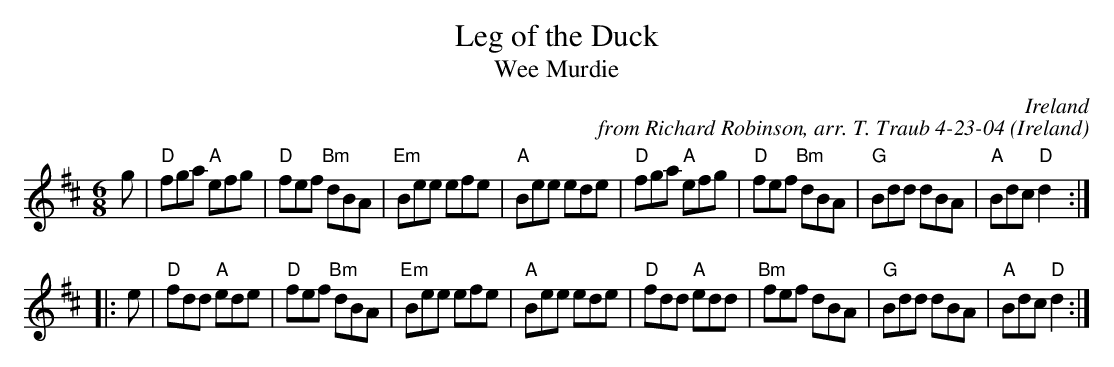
X:1
T: Leg of the Duck
T: Wee Murdie
O: Ireland
M: 6/8
C: Ireland
C: from Richard Robinson, arr. T. Traub 4-23-04
K:D
g |\
"D"fga "A"efg | "D"fef "Bm"dBA |"Em"Bee efe | "A"Bee   ede |\
"D"fga "A"efg | "D"fef "Bm"dBA | "G"Bdd dBA | "A"Bdc "D"d2 :|
|: e |\
"D"fdd "A"ede | "D"fef "Bm"dBA |"Em"Bee efe | "A"Bee   ede |\
"D"fdd "A"edd |"Bm"fef     dBA | "G"Bdd dBA | "A"Bdc "D"d2 :|
